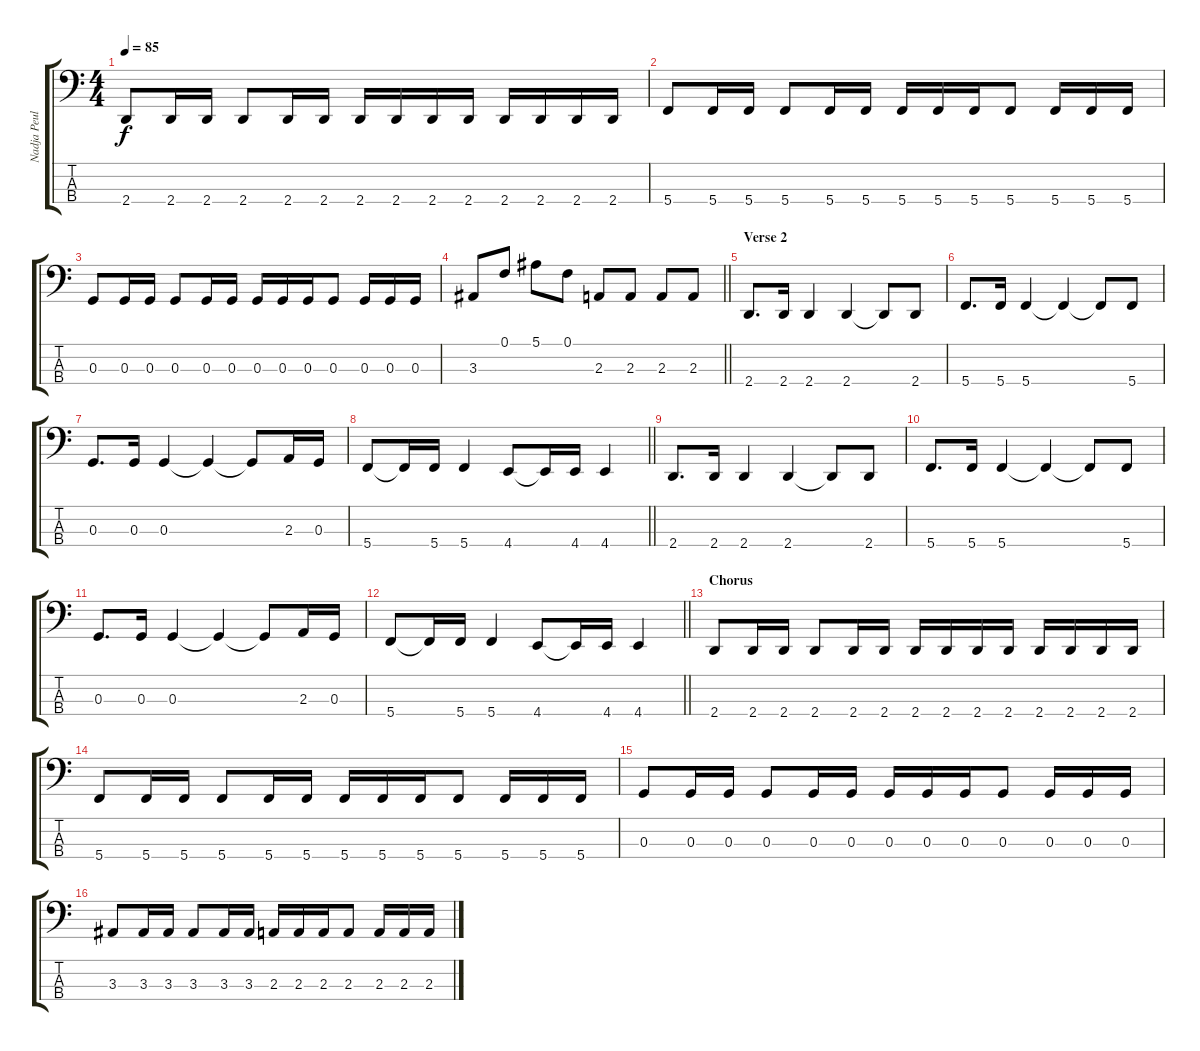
\track ("Nadja Peulen" "Nadja Peul") {instrument electricbassfinger}
\staff {score tabs}
\tuning (F2 C2 G1 C1) {hide}
\ts (4 4)
\tempo 85
\clef f4
\ks c
2.4.8{dy f} 2.4.16 2.4.16 2.4.8 2.4.16 2.4.16 2.4.16 2.4.16 2.4.16 2.4.16 2.4.16 2.4.16 2.4.16 2.4.16 |
5.4.8 5.4.16 5.4.16 5.4.8 5.4.16 5.4.16 5.4.16 5.4.16 5.4.16 5.4.8 5.4.16 5.4.16 5.4.16 |
0.3.8 0.3.16 0.3.16 0.3.8 0.3.16 0.3.16 0.3.16 0.3.16 0.3.16 0.3.8 0.3.16 0.3.16 0.3.16 |
\barLineRight lightlight
3.3.8 0.1.8 5.1.8 0.1.8 2.3.8 2.3.8 2.3.8 2.3.8 |
\section ("" "Verse 2")
2.4.8{d} 2.4.16 2.4.4 2.4.4 2.4{t}.8 2.4.8 |
5.4.8{d} 5.4.16 5.4.4 5.4{t}.4 5.4{t}.8 5.4.8 |
0.3.8{d} 0.3.16 0.3.4 0.3{t}.4 0.3{t}.8 2.3.16 0.3.16 |
\barLineRight lightlight
5.4.8 5.4{t}.16 5.4.16 5.4.4 4.4.8 4.4{t}.16 4.4.16 4.4.4 |
2.4.8{d} 2.4.16 2.4.4 2.4.4 2.4{t}.8 2.4.8 |
5.4.8{d} 5.4.16 5.4.4 5.4{t}.4 5.4{t}.8 5.4.8 |
0.3.8{d} 0.3.16 0.3.4 0.3{t}.4 0.3{t}.8 2.3.16 0.3.16 |
\barLineRight lightlight
5.4.8 5.4{t}.16 5.4.16 5.4.4 4.4.8 4.4{t}.16 4.4.16 4.4.4 |
\section ("" "Chorus")
2.4.8 2.4.16 2.4.16 2.4.8 2.4.16 2.4.16 2.4.16 2.4.16 2.4.16 2.4.16 2.4.16 2.4.16 2.4.16 2.4.16 |
5.4.8 5.4.16 5.4.16 5.4.8 5.4.16 5.4.16 5.4.16 5.4.16 5.4.16 5.4.8 5.4.16 5.4.16 5.4.16 |
0.3.8 0.3.16 0.3.16 0.3.8 0.3.16 0.3.16 0.3.16 0.3.16 0.3.16 0.3.8 0.3.16 0.3.16 0.3.16 |
3.3.8 3.3.16 3.3.16 3.3.8 3.3.16 3.3.16 2.3.16 2.3.16 2.3.16 2.3.8 2.3.16 2.3.16 2.3.16
